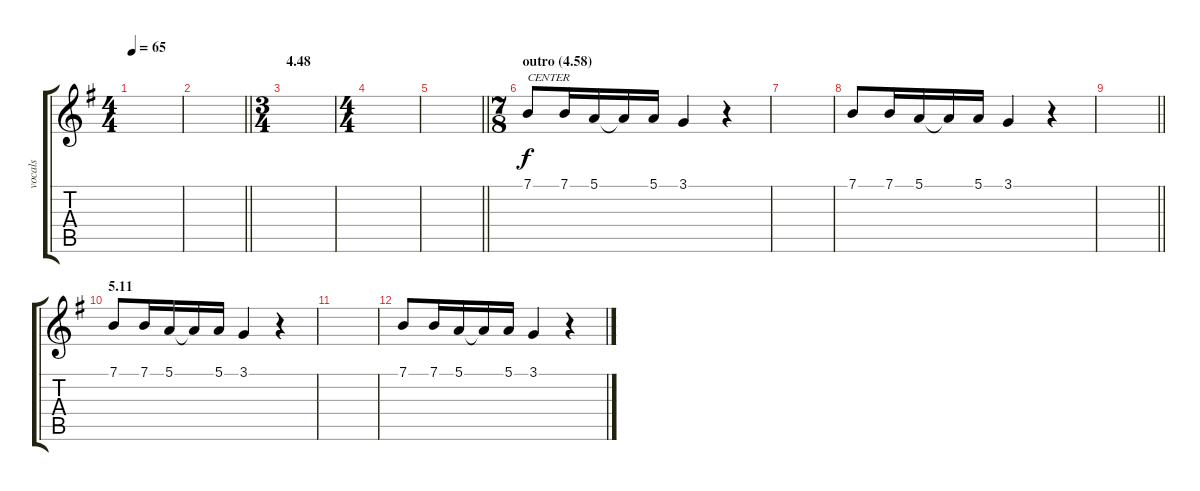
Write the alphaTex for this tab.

\track ("vocals" "vocals") {instrument clarinet}
\staff {score tabs}
\tuning (E4 B3 G3 D3 A2 E2) {hide}
\ts (4 4)
\tempo 65
\clef g2
\ks g
|
\barLineRight lightlight
|
\ts (3 4)
\section ("" "4.48")
|
\ts (4 4)
|
\barLineRight lightlight
|
\ts (7 8)
\section ("" "outro (4.58)")
7.1.8{txt "CENTER" balance 8} 7.1.16 5.1.16 5.1{t}.16 5.1.16 3.1.4 r.4 |
|
7.1.8 7.1.16 5.1.16 5.1{t}.16 5.1.16 3.1.4 r.4 |
\barLineRight lightlight
|
\section ("" "5.11")
7.1.8 7.1.16 5.1.16 5.1{t}.16 5.1.16 3.1.4 r.4 |
|
7.1.8 7.1.16 5.1.16 5.1{t}.16 5.1.16 3.1.4 r.4
